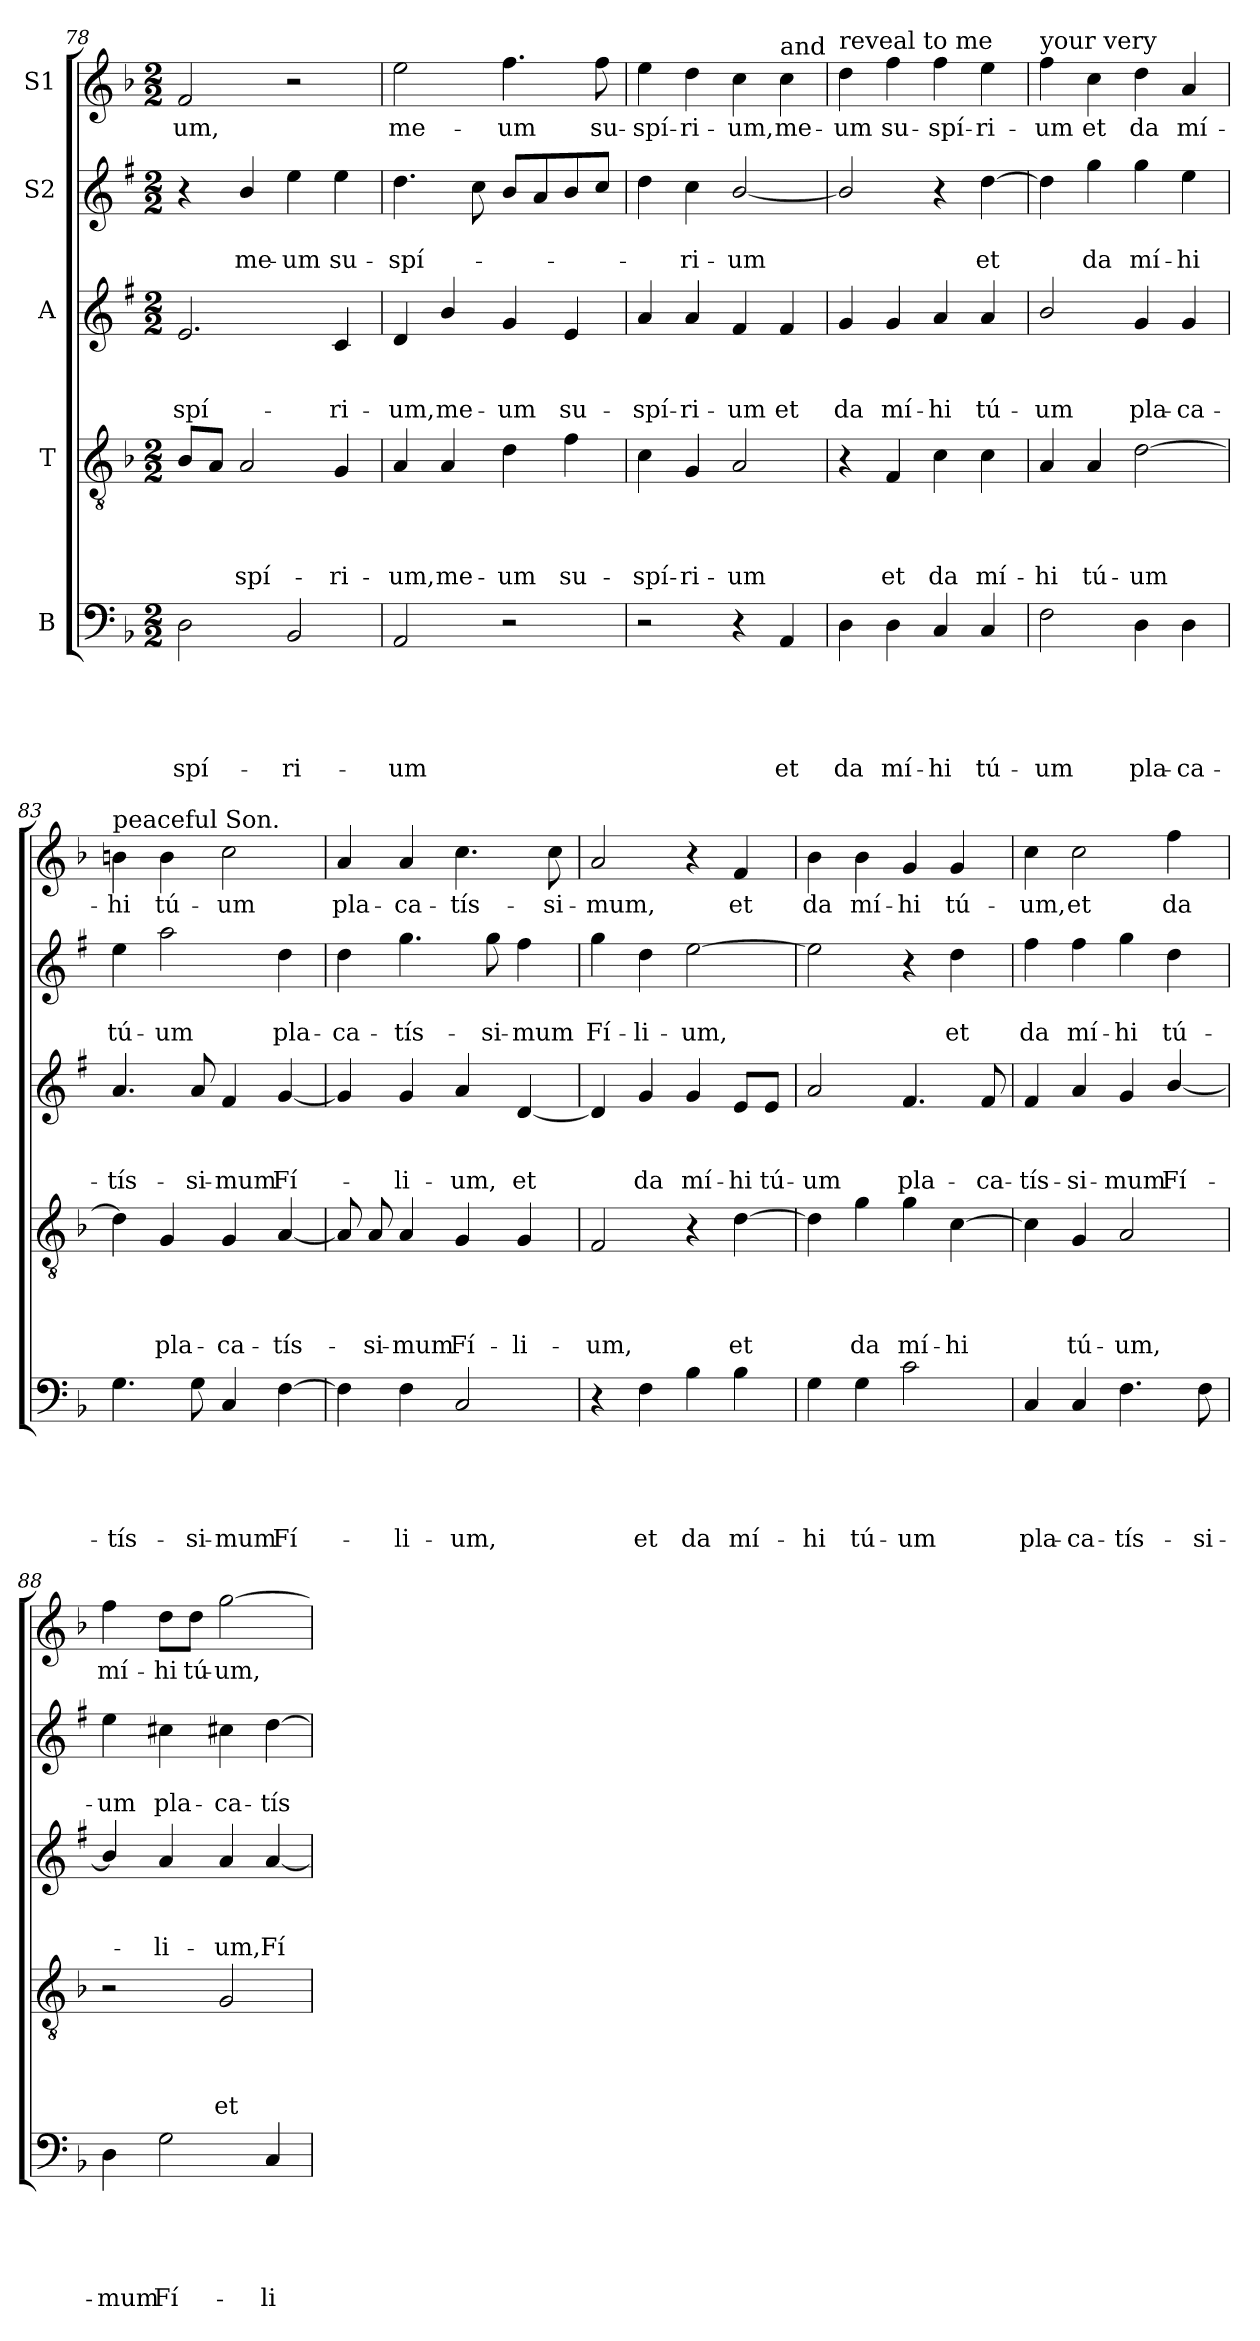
**kern	**text	**text	**text	**text	**text	**kern	**text	**text	**text	**text	**kern	**text	**text	**text	**kern	**text	**text	**kern	**text
*part5	*part5	*part5	*part5	*part5	*part5	*part4	*part4	*part4	*part4	*part4	*part3	*part3	*part3	*part3	*part2	*part2	*part2	*part1	*part1
*staff5	*staff5	*staff5	*staff5	*staff5	*staff5	*staff4	*staff4	*staff4	*staff4	*staff4	*staff3	*staff3	*staff3	*staff3	*staff2	*staff2	*staff2	*staff1	*staff1
*I"B	*	*	*	*	*	*I"T	*	*	*	*	*I"A	*	*	*	*I"S2	*	*	*I"S1	*
*clefF4	*	*	*	*	*	*clefGv2	*	*	*	*	*clefG2	*	*	*	*clefG2	*	*	*clefG2	*
*	*	*	*	*	*	*	*	*	*	*	*ITrd1c2	*	*	*	*ITrd1c2	*	*	*	*
*k[b-]	*	*	*	*	*	*k[b-]	*	*	*	*	*k[b-]	*	*	*	*k[b-]	*	*	*k[b-]	*
*F:	*	*	*	*	*	*F:	*	*	*	*	*F:	*	*	*	*F:	*	*	*F:	*
*M2/2	*	*	*	*	*	*M2/2	*	*	*	*	*M2/2	*	*	*	*M2/2	*	*	*M2/2	*
=78	=78	=78	=78	=78	=78	=78	=78	=78	=78	=78	=78	=78	=78	=78	=78	=78	=78	=78	=78
!	!	!	!	!	!LO:LY:b	!	!	!	!	!	!	!	!	!LO:LY:b	!	!	!	!	!LO:LY:b
2D\	.	.	.	.	-spí-	8B-/L	.	.	.	.	2.d/	.	.	-spí-	4r	.	.	2f/	-um,
.	.	.	.	.	.	8A/J	.	.	.	.	.	.	.	.	.	.	.	.	.
!	!	!	!	!	!	!	!	!	!	!LO:LY:b	!	!	!	!	!	!	!LO:LY:b	!	!
.	.	.	.	.	.	2A/	.	.	.	-spí-	.	.	.	.	4a/	.	me-	.	.
!	!	!	!	!	!LO:LY:b	!	!	!	!	!	!	!	!	!	!	!	!LO:LY:b	!	!
2BB-/	.	.	.	.	-ri-	.	.	.	.	.	.	.	.	.	4dd\	.	-um	2r	.
!	!	!	!	!	!	!	!	!	!	!LO:LY:b	!	!	!	!LO:LY:b	!	!	!LO:LY:b	!	!
.	.	.	.	.	.	4G/	.	.	.	-ri-	4B-/	.	.	-ri-	4dd\	.	su-	.	.
=79	=79	=79	=79	=79	=79	=79	=79	=79	=79	=79	=79	=79	=79	=79	=79	=79	=79	=79	=79
!	!	!	!	!	!LO:LY:b	!	!	!	!	!LO:LY:b	!	!	!	!LO:LY:b	!	!	!LO:LY:b	!	!LO:LY:b
2AA/	.	.	.	.	-um	4A/	.	.	.	-um,	4c/	.	.	-um,	4.cc\	.	-spí-	2ee\	me-
!	!	!	!	!	!	!	!	!	!	!LO:LY:b	!	!	!	!LO:LY:b	!	!	!	!	!
.	.	.	.	.	.	4A/	.	.	.	me-	4a/	.	.	me-	.	.	.	.	.
.	.	.	.	.	.	.	.	.	.	.	.	.	.	.	8b-\	.	.	.	.
!	!	!	!	!	!	!	!	!	!	!LO:LY:b	!	!	!	!LO:LY:b	!	!	!	!	!LO:LY:b
2r	.	.	.	.	.	4d\	.	.	.	-um	4f/	.	.	-um	8a/L	.	.	4.ff\	-um
.	.	.	.	.	.	.	.	.	.	.	.	.	.	.	8g/	.	.	.	.
!	!	!	!	!	!	!	!	!	!	!LO:LY:b	!	!	!	!LO:LY:b	!	!	!	!	!
.	.	.	.	.	.	4f\	.	.	.	su-	4d/	.	.	su-	8a/	.	.	.	.
!	!	!	!	!	!	!	!	!	!	!	!	!	!	!	!	!	!	!	!LO:LY:b
.	.	.	.	.	.	.	.	.	.	.	.	.	.	.	8b-/J	.	.	8ff\	su-
=80	=80	=80	=80	=80	=80	=80	=80	=80	=80	=80	=80	=80	=80	=80	=80	=80	=80	=80	=80
!	!	!	!	!	!	!	!	!	!	!LO:LY:b	!	!	!	!LO:LY:b	!	!	!	!	!LO:LY:b
2r	.	.	.	.	.	4c\	.	.	.	-spí-	4g/	.	.	-spí-	4cc\	.	.	4ee\	-spí-
!	!	!	!	!	!	!	!	!	!	!LO:LY:b	!	!	!	!LO:LY:b	!	!	!LO:LY:b	!	!LO:LY:b
.	.	.	.	.	.	4G/	.	.	.	-ri-	4g/	.	.	-ri-	4b-\	.	-ri-	4dd\	-ri-
!	!	!	!	!	!	!	!	!	!	!LO:LY:b	!	!	!	!LO:LY:b	!	!	!LO:LY:b	!	!LO:LY:b
4r	.	.	.	.	.	2A/	.	.	.	-um	4e/	.	.	-um	[2a/	.	-um	4cc\	-um,
!	!	!	!	!	!	!	!	!	!	!	!	!	!	!	!	!	!	!LO:TX:a:t=and	!
!	!	!	!	!	!LO:LY:b	!	!	!	!	!	!	!	!	!LO:LY:b	!	!	!	!	!LO:LY:b
4AA/	.	.	.	.	et	.	.	.	.	.	4e/	.	.	et	.	.	.	4cc\	me-
=81	=81	=81	=81	=81	=81	=81	=81	=81	=81	=81	=81	=81	=81	=81	=81	=81	=81	=81	=81
!	!	!	!	!	!	!	!	!	!	!	!	!	!	!	!	!	!	!LO:TX:a:t=reveal to me	!
!	!	!	!	!	!LO:LY:b	!	!	!	!	!	!	!	!	!LO:LY:b	!	!	!	!	!LO:LY:b
4D\	.	.	.	.	da	4r	.	.	.	.	4f/	.	.	da	2a/]	.	.	4dd\	-um
!	!	!	!	!	!LO:LY:b	!	!	!	!	!LO:LY:b	!	!	!	!LO:LY:b	!	!	!	!	!LO:LY:b
4D\	.	.	.	.	mí-	4F/	.	.	.	et	4f/	.	.	mí-	.	.	.	4ff\	su-
!	!	!	!	!	!LO:LY:b	!	!	!	!	!LO:LY:b	!	!	!	!LO:LY:b	!	!	!	!	!LO:LY:b
4C/	.	.	.	.	-hi	4c\	.	.	.	da	4g/	.	.	-hi	4r	.	.	4ff\	-spí-
!	!	!	!	!	!LO:LY:b	!	!	!	!	!LO:LY:b	!	!	!	!LO:LY:b	!	!	!LO:LY:b	!	!LO:LY:b
4C/	.	.	.	.	tú-	4c\	.	.	.	mí-	4g/	.	.	tú-	[4cc\	.	et	4ee\	-ri-
!!LO:PB:g=z
=82	=82	=82	=82	=82	=82	=82	=82	=82	=82	=82	=82	=82	=82	=82	=82	=82	=82	=82	=82
!	!	!	!	!	!	!	!	!	!	!	!	!	!	!	!	!	!	!LO:TX:a:t=your very	!
!	!	!	!	!	!LO:LY:b	!	!	!	!	!LO:LY:b	!	!	!	!LO:LY:b	!	!	!	!	!LO:LY:b
2F\	.	.	.	.	-um	4A/	.	.	.	-hi	2a/	.	.	-um	4cc\]	.	.	4ff\	-um
!	!	!	!	!	!	!	!	!	!	!LO:LY:b	!	!	!	!	!	!	!LO:LY:b	!	!LO:LY:b
.	.	.	.	.	.	4A/	.	.	.	tú-	.	.	.	.	4ff\	.	da	4cc\	et
!	!	!	!	!	!LO:LY:b	!	!	!	!	!LO:LY:b	!	!	!	!LO:LY:b	!	!	!LO:LY:b	!	!LO:LY:b
4D\	.	.	.	.	pla-	[2d\	.	.	.	-um	4f/	.	.	pla-	4ff\	.	mí-	4dd\	da
!	!	!	!	!	!LO:LY:b	!	!	!	!	!	!	!	!	!LO:LY:b	!	!	!LO:LY:b	!	!LO:LY:b
4D\	.	.	.	.	-ca-	.	.	.	.	.	4f/	.	.	-ca-	4dd\	.	-hi	4a/	mí-
=83	=83	=83	=83	=83	=83	=83	=83	=83	=83	=83	=83	=83	=83	=83	=83	=83	=83	=83	=83
!	!	!	!	!	!	!	!	!	!	!	!	!	!	!	!	!	!	!LO:TX:a:t=peaceful Son.	!
!	!	!	!	!	!LO:LY:b	!	!	!	!	!	!	!	!	!LO:LY:b	!	!	!LO:LY:b	!	!LO:LY:b
4.G\	.	.	.	.	-tís-	4d\]	.	.	.	.	4.g/	.	.	-tís-	4dd\	.	tú-	4bn\	-hi
!	!	!	!	!	!	!	!	!	!	!LO:LY:b	!	!	!	!	!	!	!LO:LY:b	!	!LO:LY:b
.	.	.	.	.	.	4G/	.	.	.	pla-	.	.	.	.	2gg\	.	-um	4b\	tú-
!	!	!	!	!	!LO:LY:b	!	!	!	!	!	!	!	!	!LO:LY:b	!	!	!	!	!
8G\	.	.	.	.	-si-	.	.	.	.	.	8g/	.	.	-si-	.	.	.	.	.
!	!	!	!	!	!LO:LY:b	!	!	!	!	!LO:LY:b	!	!	!	!LO:LY:b	!	!	!	!	!LO:LY:b
4C/	.	.	.	.	-mum	4G/	.	.	.	-ca-	4e/	.	.	-mum	.	.	.	2cc\	-um
!	!	!	!	!	!LO:LY:b	!	!	!	!	!LO:LY:b	!	!	!	!LO:LY:b	!	!	!LO:LY:b	!	!
[4F\	.	.	.	.	Fí-	[4A/	.	.	.	-tís-	[4f/	.	.	Fí-	4cc\	.	pla-	.	.
=84	=84	=84	=84	=84	=84	=84	=84	=84	=84	=84	=84	=84	=84	=84	=84	=84	=84	=84	=84
!	!	!	!	!	!	!	!	!	!	!	!	!	!	!	!	!	!LO:LY:b	!	!LO:LY:b
4F\]	.	.	.	.	.	8A/]	.	.	.	.	4f/]	.	.	.	4cc\	.	-ca-	4a/	pla-
!	!	!	!	!	!	!	!	!	!	!LO:LY:b	!	!	!	!	!	!	!	!	!
.	.	.	.	.	.	8A/	.	.	.	-si-	.	.	.	.	.	.	.	.	.
!	!	!	!	!	!LO:LY:b	!	!	!	!	!LO:LY:b	!	!	!	!LO:LY:b	!	!	!LO:LY:b	!	!LO:LY:b
4F\	.	.	.	.	-li-	4A/	.	.	.	-mum	4f/	.	.	-li-	4.ff\	.	-tís-	4a/	-ca-
!	!	!	!	!	!LO:LY:b	!	!	!	!	!LO:LY:b	!	!	!	!LO:LY:b	!	!	!	!	!LO:LY:b
2C/	.	.	.	.	-um,	4G/	.	.	.	Fí-	4g/	.	.	-um,	.	.	.	4.cc\	-tís-
!	!	!	!	!	!	!	!	!	!	!	!	!	!	!	!	!	!LO:LY:b	!	!
.	.	.	.	.	.	.	.	.	.	.	.	.	.	.	8ff\	.	-si-	.	.
!	!	!	!	!	!	!	!	!	!	!LO:LY:b	!	!	!	!LO:LY:b	!	!	!LO:LY:b	!	!
.	.	.	.	.	.	4G/	.	.	.	-li-	[4c/	.	.	et	4ee\	.	-mum	.	.
!	!	!	!	!	!	!	!	!	!	!	!	!	!	!	!	!	!	!	!LO:LY:b
.	.	.	.	.	.	.	.	.	.	.	.	.	.	.	.	.	.	8cc\	-si-
=85	=85	=85	=85	=85	=85	=85	=85	=85	=85	=85	=85	=85	=85	=85	=85	=85	=85	=85	=85
!	!	!	!	!	!	!	!	!	!	!LO:LY:b	!	!	!	!	!	!	!LO:LY:b	!	!LO:LY:b
4r	.	.	.	.	.	2F/	.	.	.	-um,	4c/]	.	.	.	4ff\	.	Fí-	2a/	-mum,
!	!	!	!	!	!LO:LY:b	!	!	!	!	!	!	!	!	!LO:LY:b	!	!	!LO:LY:b	!	!
4F\	.	.	.	.	et	.	.	.	.	.	4f/	.	.	da	4cc\	.	-li-	.	.
!	!	!	!	!	!LO:LY:b	!	!	!	!	!	!	!	!	!LO:LY:b	!	!	!LO:LY:b	!	!
4B-\	.	.	.	.	da	4r	.	.	.	.	4f/	.	.	mí-	[2dd\	.	-um,	4r	.
!	!	!	!	!	!LO:LY:b	!	!	!	!	!LO:LY:b	!	!	!	!LO:LY:b	!	!	!	!	!LO:LY:b
4B-\	.	.	.	.	mí-	[4d\	.	.	.	et	8d/L	.	.	-hi	.	.	.	4f/	et
!	!	!	!	!	!	!	!	!	!	!	!	!	!	!LO:LY:b	!	!	!	!	!
.	.	.	.	.	.	.	.	.	.	.	8d/J	.	.	tú-	.	.	.	.	.
=86	=86	=86	=86	=86	=86	=86	=86	=86	=86	=86	=86	=86	=86	=86	=86	=86	=86	=86	=86
!	!	!	!	!	!LO:LY:b	!	!	!	!	!	!	!	!	!LO:LY:b	!	!	!	!	!LO:LY:b
4G\	.	.	.	.	-hi	4d\]	.	.	.	.	2g/	.	.	-um	2dd\]	.	.	4b-\	da
!	!	!	!	!	!LO:LY:b	!	!	!	!	!LO:LY:b	!	!	!	!	!	!	!	!	!LO:LY:b
4G\	.	.	.	.	tú-	4g\	.	.	.	da	.	.	.	.	.	.	.	4b-\	mí-
!	!	!	!	!	!LO:LY:b	!	!	!	!	!LO:LY:b	!	!	!	!LO:LY:b	!	!	!	!	!LO:LY:b
2c\	.	.	.	.	-um	4g\	.	.	.	mí-	4.e/	.	.	pla-	4r	.	.	4g/	-hi
!	!	!	!	!	!	!	!	!	!	!LO:LY:b	!	!	!	!	!	!	!LO:LY:b	!	!LO:LY:b
.	.	.	.	.	.	[4c\	.	.	.	-hi	.	.	.	.	4cc\	.	et	4g/	tú-
!	!	!	!	!	!	!	!	!	!	!	!	!	!	!LO:LY:b	!	!	!	!	!
.	.	.	.	.	.	.	.	.	.	.	8e/	.	.	-ca-	.	.	.	.	.
!!LO:LB:g=z
=87	=87	=87	=87	=87	=87	=87	=87	=87	=87	=87	=87	=87	=87	=87	=87	=87	=87	=87	=87
!	!	!	!	!	!LO:LY:b	!	!	!	!	!	!	!	!	!LO:LY:b	!	!	!LO:LY:b	!	!LO:LY:b
4C/	.	.	.	.	pla-	4c\]	.	.	.	.	4e/	.	.	-tís-	4ee\	.	da	4cc\	-um,
!	!	!	!	!	!LO:LY:b	!	!	!	!	!LO:LY:b	!	!	!	!LO:LY:b	!	!	!LO:LY:b	!	!LO:LY:b
4C/	.	.	.	.	-ca-	4G/	.	.	.	tú-	4g/	.	.	-si-	4ee\	.	mí-	2cc\	et
!	!	!	!	!	!LO:LY:b	!	!	!	!	!LO:LY:b	!	!	!	!LO:LY:b	!	!	!LO:LY:b	!	!
4.F\	.	.	.	.	-tís-	2A/	.	.	.	-um,	4f/	.	.	-mum	4ff\	.	-hi	.	.
!	!	!	!	!	!	!	!	!	!	!	!	!	!	!LO:LY:b	!	!	!LO:LY:b	!	!LO:LY:b
.	.	.	.	.	.	.	.	.	.	.	[4a/	.	.	Fí-	4cc\	.	tú-	4ff\	da
!	!	!	!	!	!LO:LY:b	!	!	!	!	!	!	!	!	!	!	!	!	!	!
8F\	.	.	.	.	-si-	.	.	.	.	.	.	.	.	.	.	.	.	.	.
=88	=88	=88	=88	=88	=88	=88	=88	=88	=88	=88	=88	=88	=88	=88	=88	=88	=88	=88	=88
!	!	!	!	!	!LO:LY:b	!	!	!	!	!	!	!	!	!	!	!	!LO:LY:b	!	!LO:LY:b
4D\	.	.	.	.	-mum	2r	.	.	.	.	4a/]	.	.	.	4dd\	.	-um	4ff\	mí-
!	!	!	!	!	!LO:LY:b	!	!	!	!	!	!	!	!	!LO:LY:b	!	!	!LO:LY:b	!	!LO:LY:b
2G\	.	.	.	.	Fí-	.	.	.	.	.	4g/	.	.	-li-	4bn\	.	pla-	8dd\L	-hi
!	!	!	!	!	!	!	!	!	!	!	!	!	!	!	!	!	!	!	!LO:LY:b
.	.	.	.	.	.	.	.	.	.	.	.	.	.	.	.	.	.	8dd\J	tú-
!	!	!	!	!	!	!	!	!	!	!LO:LY:b	!	!	!	!LO:LY:b	!	!	!LO:LY:b	!	!LO:LY:b
.	.	.	.	.	.	2G/	.	.	.	et	4g/	.	.	-um,	4bn\	.	-ca-	[2gg\	-um,
!	!	!	!	!	!LO:LY:b	!	!	!	!	!	!	!	!	!LO:LY:b	!	!	!LO:LY:b	!	!
4C/	.	.	.	.	-li-	.	.	.	.	.	[4g/	.	.	Fí-	[4cc\	.	-tís-	.	.
=	=	=	=	=	=	=	=	=	=	=	=	=	=	=	=	=	=	=	=
*-	*-	*-	*-	*-	*-	*-	*-	*-	*-	*-	*-	*-	*-	*-	*-	*-	*-	*-	*-
